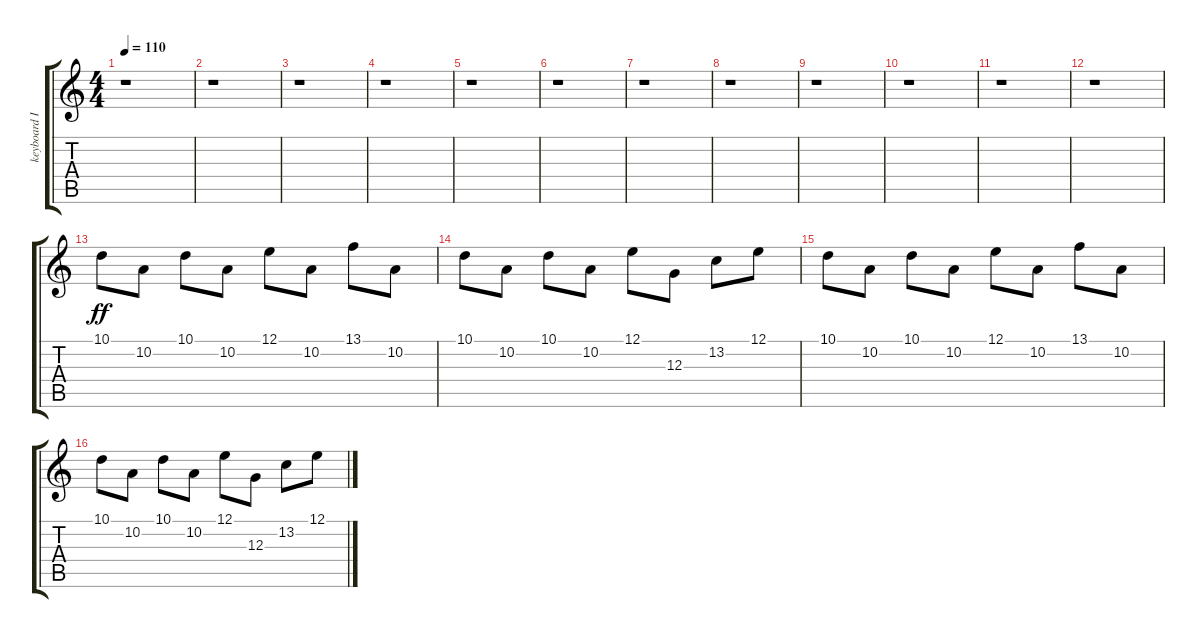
\track ("keyboard I" "keyboard I") {instrument fx5brightness}
\staff {score tabs}
\tuning (E4 B3 G3 D3 A2 E2) {hide}
\ts (4 4)
\tempo 110
\clef g2
\ks c
r.1{dy ff} |
r.1 |
r.1 |
r.1 |
r.1 |
r.1 |
r.1 |
r.1 |
r.1 |
r.1 |
r.1 |
r.1 |
10.1.8 10.2.8 10.1.8 10.2.8 12.1.8 10.2.8 13.1.8 10.2.8 |
10.1.8 10.2.8 10.1.8 10.2.8 12.1.8 12.3.8 13.2.8 12.1.8 |
10.1.8 10.2.8 10.1.8 10.2.8 12.1.8 10.2.8 13.1.8 10.2.8 |
10.1.8 10.2.8 10.1.8 10.2.8 12.1.8 12.3.8 13.2.8 12.1.8
